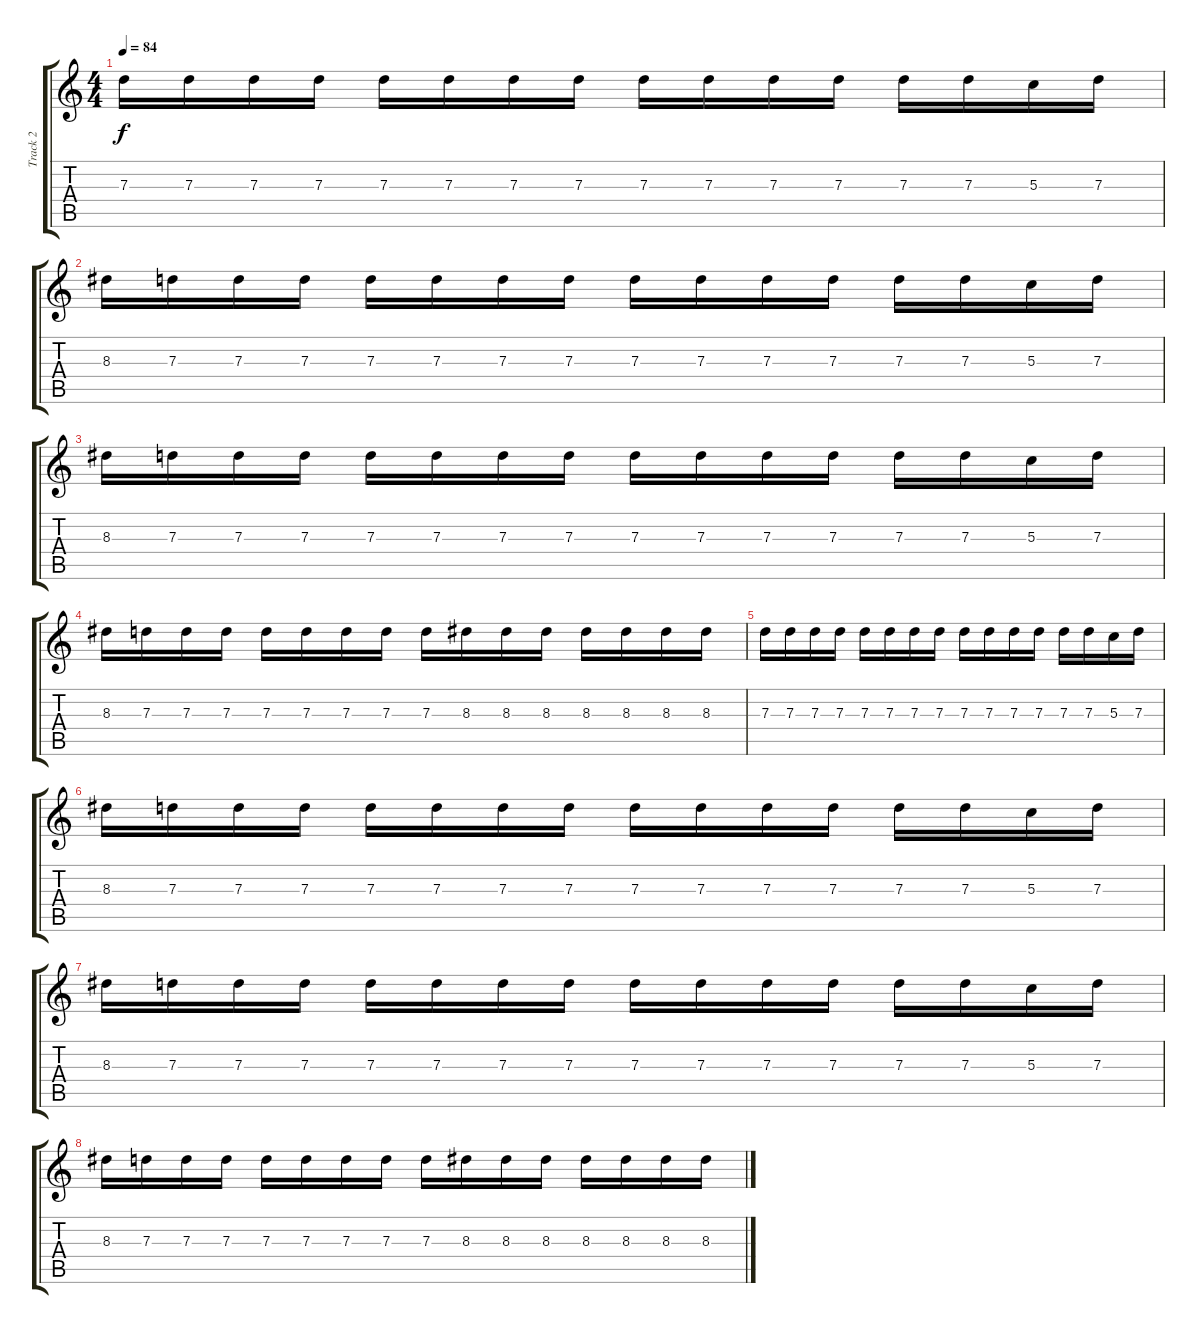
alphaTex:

\track ("Track 2" "Track 2") {instrument electricguitarclean}
\staff {score tabs}
\tuning (E4 B3 G3 D3 A2 D2) {hide}
\ts (4 4)
\tempo 84
\clef g2
\ks c
7.3.16{dy f} 7.3.16 7.3.16 7.3.16 7.3.16 7.3.16 7.3.16 7.3.16 7.3.16 7.3.16 7.3.16 7.3.16 7.3.16 7.3.16 5.3.16 7.3.16 |
8.3.16 7.3.16 7.3.16 7.3.16 7.3.16 7.3.16 7.3.16 7.3.16 7.3.16 7.3.16 7.3.16 7.3.16 7.3.16 7.3.16 5.3.16 7.3.16 |
8.3.16 7.3.16 7.3.16 7.3.16 7.3.16 7.3.16 7.3.16 7.3.16 7.3.16 7.3.16 7.3.16 7.3.16 7.3.16 7.3.16 5.3.16 7.3.16 |
8.3.16 7.3.16 7.3.16 7.3.16 7.3.16 7.3.16 7.3.16 7.3.16 7.3.16 8.3.16 8.3.16 8.3.16 8.3.16 8.3.16 8.3.16 8.3.16 |
7.3.16 7.3.16 7.3.16 7.3.16 7.3.16 7.3.16 7.3.16 7.3.16 7.3.16 7.3.16 7.3.16 7.3.16 7.3.16 7.3.16 5.3.16 7.3.16 |
8.3.16 7.3.16 7.3.16 7.3.16 7.3.16 7.3.16 7.3.16 7.3.16 7.3.16 7.3.16 7.3.16 7.3.16 7.3.16 7.3.16 5.3.16 7.3.16 |
8.3.16 7.3.16 7.3.16 7.3.16 7.3.16 7.3.16 7.3.16 7.3.16 7.3.16 7.3.16 7.3.16 7.3.16 7.3.16 7.3.16 5.3.16 7.3.16 |
8.3.16 7.3.16 7.3.16 7.3.16 7.3.16 7.3.16 7.3.16 7.3.16 7.3.16 8.3.16 8.3.16 8.3.16 8.3.16 8.3.16 8.3.16 8.3.16
